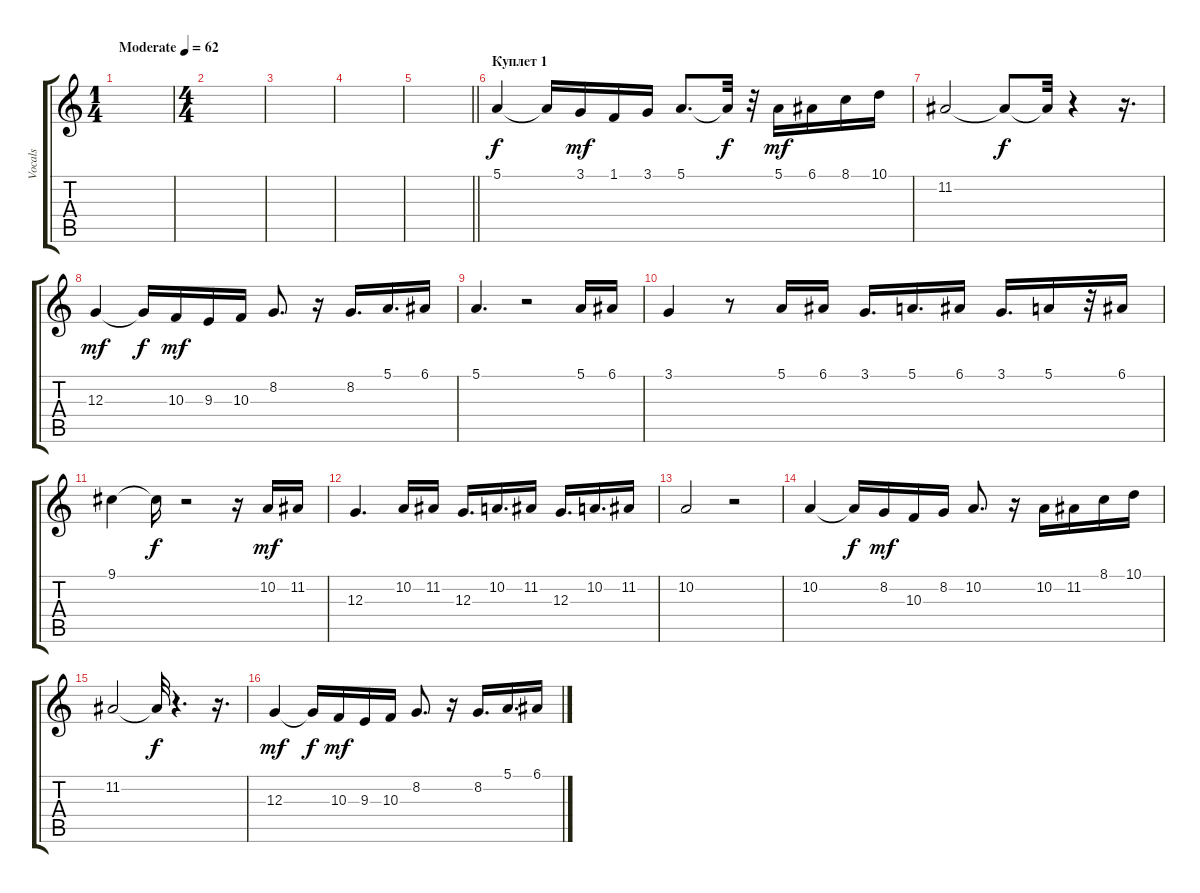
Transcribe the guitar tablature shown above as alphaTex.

\track ("Vocals" "Vocals") {instrument voiceoohs}
\staff {score tabs}
\tuning (E4 B3 G3 D3 A2 E2) {hide}
\ts (1 4)
\tempo (62 "Moderate")
\clef g2
\ks c
|
\ts (4 4)
|
|
|
\barLineRight lightlight
|
\section ("" "Куплет 1")
5.1.4 5.1{t}.16{dy f} 3.1.16{dy mf} 1.1.16 3.1.16 5.1.8{d} 5.1{t}.32{dy f} r.32 5.1.16{dy mf} 6.1.16 8.1.16 10.1.16 |
11.2.2 11.2{t}.8{dy f} 11.2{t}.32 r.4 r.16{d} |
12.3.4{dy mf volume 16} 12.3{t}.16{dy f} 10.3.16{dy mf} 9.3.16 10.3.16 8.2.8{d} r.16 8.2.16{d} 5.1.16{d} 6.1.16 |
5.1.4{d} r.2 5.1.16 6.1.16 |
3.1.4 r.8 5.1.16 6.1.16 3.1.16{d} 5.1.16{d} 6.1.16 3.1.16{d} 5.1.16 r.32 6.1.16 |
9.1.4 9.1{t}.16{dy f} r.2 r.16 10.2.16{dy mf} 11.2.16 |
12.3.4{d} 10.2.16 11.2.16 12.3.16{d} 10.2.16{d} 11.2.16 12.3.16{d} 10.2.16{d} 11.2.16 |
10.2.2 r.2 |
10.2.4 10.2{t}.16{dy f} 8.2.16{dy mf} 10.3.16 8.2.16 10.2.8{d} r.16 10.2.16 11.2.16 8.1.16 10.1.16 |
11.2.2 11.2{t}.32{dy f} r.4{d} r.16{d} |
12.3.4{dy mf} 12.3{t}.16{dy f} 10.3.16{dy mf} 9.3.16 10.3.16 8.2.8{d} r.16 8.2.16{d} 5.1.16{d} 6.1.16
